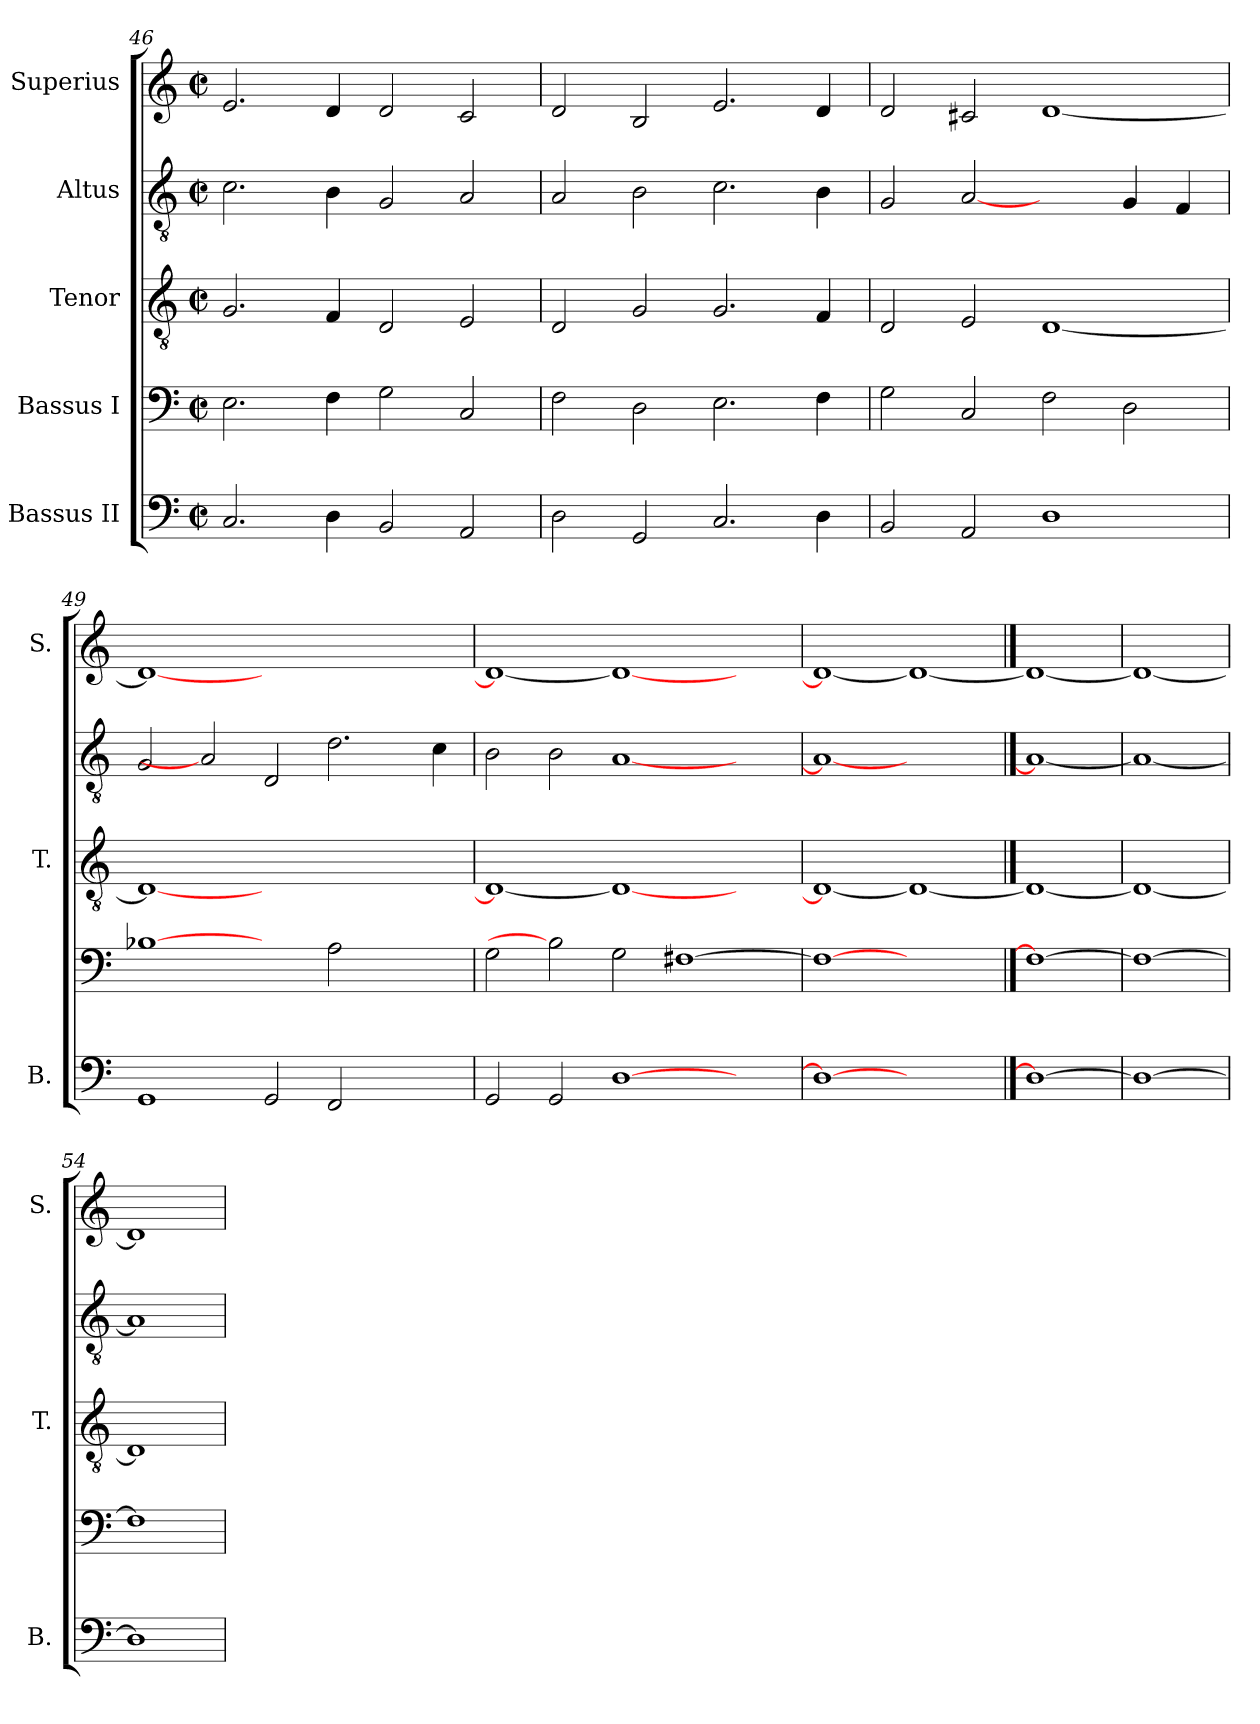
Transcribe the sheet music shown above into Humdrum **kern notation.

**kern	**kern	**kern	**kern	**kern
*part5	*part4	*part3	*part2	*part1
*staff5	*staff4	*staff3	*staff2	*staff1
*I"Bassus II	*I"Bassus I	*I"Tenor	*I"Altus	*I"Superius
*I'B.	*	*I'T.	*	*I'S.
*clefF4	*clefF4	*clefGv2	*clefGv2	*clefG2
*	*	*ITrd7c12	*ITrd7c12	*
*k[]	*k[]	*k[]	*k[]	*k[]
*C:	*C:	*C:	*C:	*C:
*M2/2	*M2/2	*M2/2	*M2/2	*M2/2
*met(c|)	*met(c|)	*met(c|)	*met(c|)	*met(c|)
=46	=46	=46	=46	=46
2.Ci/	2.Ei\	2.GGi/	2.Ci\	2.ei/
4Di\	4Fi\	4FFi/	4BBi\	4di/
2BBi/	2Gi\	2DDi/	2GGi/	2di/
2AAi/	2Ci/	2EEi/	2AAi/	2ci/
=47	=47	=47	=47	=47
2Di\	2Fi\	2DDi/	2AAi/	2di/
2GGi/	2Di\	2GGi/	2BBi\	2Bi/
2.Ci/	2.Ei\	2.GGi/	2.Ci\	2.ei/
4Di\	4Fi\	4FFi/	4BBi\	4di/
!!LO:PB:g=z
=48	=48	=48	=48	=48
2BBi/	2Gi\	2DDi/	2GGi/	2di/
2AAi/	2Ci/	2EEi/	[2AAi	2c#Xi/
1Di	2Fi\	[<1DDi	2ryy	[<1di
.	2Di\	.	4GGi/	.
.	.	.	4FFi/	.
=49	=49	=49	=49	=49
1GGi	[1B-Xi	1DDi_<	2GGi/	1di_<
.	.	.	2AAi]	.
2GGi/	2ryy	1.ryy	2DDi/	1.ryy
2FFi/	2Ai\	.	2.Di\	.
2ryy	2ryy	.	.	.
.	.	.	4Ci\	.
=50	=50	=50	=50	=50
2GGi/	2Gi\	1DDi_<	2BBi\	1di_<
2GGi/	2B-i]	.	2BBi\	.
[>1Di	2Gi\	1DDi_	[<1AAi	1di_
.	[>1F#Xi	.	.	.
2ryy	.	2ryy	2ryy	2ryy
=51	=51	=51	=51	=51
1Di_>	1F#i_>	1DDi_<	1AAi_<	1di_<
1ryy	1ryy	1DDi_	1ryy	1di_
==52	==52	==52	==52	==52
1Di_	1F#i_	1DDi_	1AAi_	1di_
=53	=53	=53	=53	=53
1Di_	1F#i_	1DDi_	1AAi_	1di_
=54	=54	=54	=54	=54
1Di]	1F#i]	1DDi]	1AAi]	1di]
=	=	=	=	=
*-	*-	*-	*-	*-
